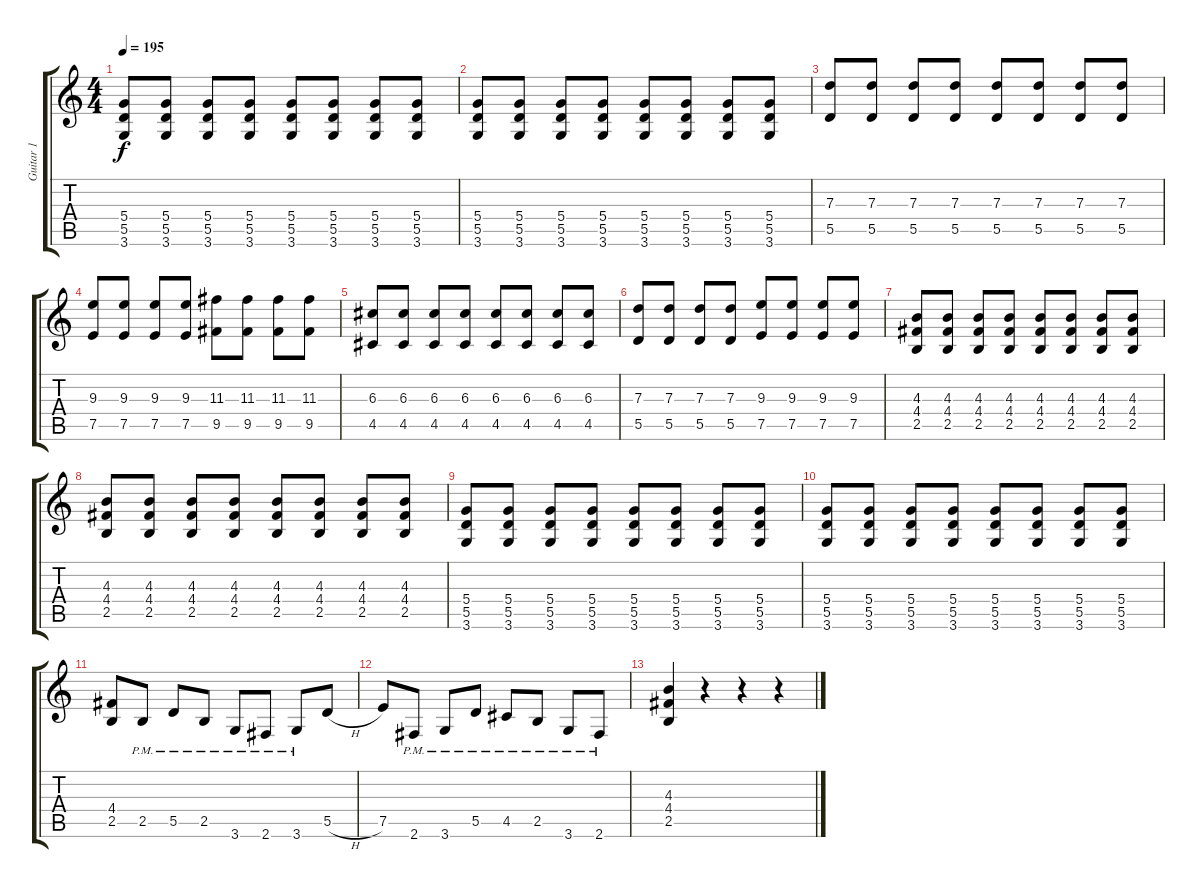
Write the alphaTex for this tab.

\track ("Guitar 1" "Guitar 1") {instrument distortionguitar}
\staff {score tabs}
\tuning (E4 B3 G3 D3 A2 E2) {hide}
\ts (4 4)
\tempo 195
\clef g2
\ks c
(5.4 5.5 3.6).8{dy f} (5.4 5.5 3.6).8 (5.4 5.5 3.6).8 (5.4 5.5 3.6).8 (5.4 5.5 3.6).8 (5.4 5.5 3.6).8 (5.4 5.5 3.6).8 (5.4 5.5 3.6).8 |
(5.4 5.5 3.6).8 (5.4 5.5 3.6).8 (5.4 5.5 3.6).8 (5.4 5.5 3.6).8 (5.4 5.5 3.6).8 (5.4 5.5 3.6).8 (5.4 5.5 3.6).8 (5.4 5.5 3.6).8 |
(7.3 5.5).8 (7.3 5.5).8 (7.3 5.5).8 (7.3 5.5).8 (7.3 5.5).8 (7.3 5.5).8 (7.3 5.5).8 (7.3 5.5).8 |
(9.3 7.5).8 (9.3 7.5).8 (9.3 7.5).8 (9.3 7.5).8 (11.3 9.5).8 (11.3 9.5).8 (11.3 9.5).8 (11.3 9.5).8 |
(6.3 4.5).8 (6.3 4.5).8 (6.3 4.5).8 (6.3 4.5).8 (6.3 4.5).8 (6.3 4.5).8 (6.3 4.5).8 (6.3 4.5).8 |
(7.3 5.5).8 (7.3 5.5).8 (7.3 5.5).8 (7.3 5.5).8 (9.3 7.5).8 (9.3 7.5).8 (9.3 7.5).8 (9.3 7.5).8 |
(4.3 4.4 2.5).8 (4.3 4.4 2.5).8 (4.3 4.4 2.5).8 (4.3 4.4 2.5).8 (4.3 4.4 2.5).8 (4.3 4.4 2.5).8 (4.3 4.4 2.5).8 (4.3 4.4 2.5).8 |
(4.3 4.4 2.5).8 (4.3 4.4 2.5).8 (4.3 4.4 2.5).8 (4.3 4.4 2.5).8 (4.3 4.4 2.5).8 (4.3 4.4 2.5).8 (4.3 4.4 2.5).8 (4.3 4.4 2.5).8 |
(5.4 5.5 3.6).8 (5.4 5.5 3.6).8 (5.4 5.5 3.6).8 (5.4 5.5 3.6).8 (5.4 5.5 3.6).8 (5.4 5.5 3.6).8 (5.4 5.5 3.6).8 (5.4 5.5 3.6).8 |
(5.4 5.5 3.6).8 (5.4 5.5 3.6).8 (5.4 5.5 3.6).8 (5.4 5.5 3.6).8 (5.4 5.5 3.6).8 (5.4 5.5 3.6).8 (5.4 5.5 3.6).8 (5.4 5.5 3.6).8 |
(4.4 2.5).8 2.5{pm}.8 5.5{pm}.8 2.5{pm}.8 3.6{pm}.8 2.6{pm}.8 3.6{pm}.8 5.5{h}.8 |
7.5.8 2.6{pm}.8 3.6{pm}.8 5.5{pm}.8 4.5{pm}.8 2.5{pm}.8 3.6{pm}.8 2.6{pm}.8 |
(4.3 4.4 2.5).4 r.4 r.4 r.4
